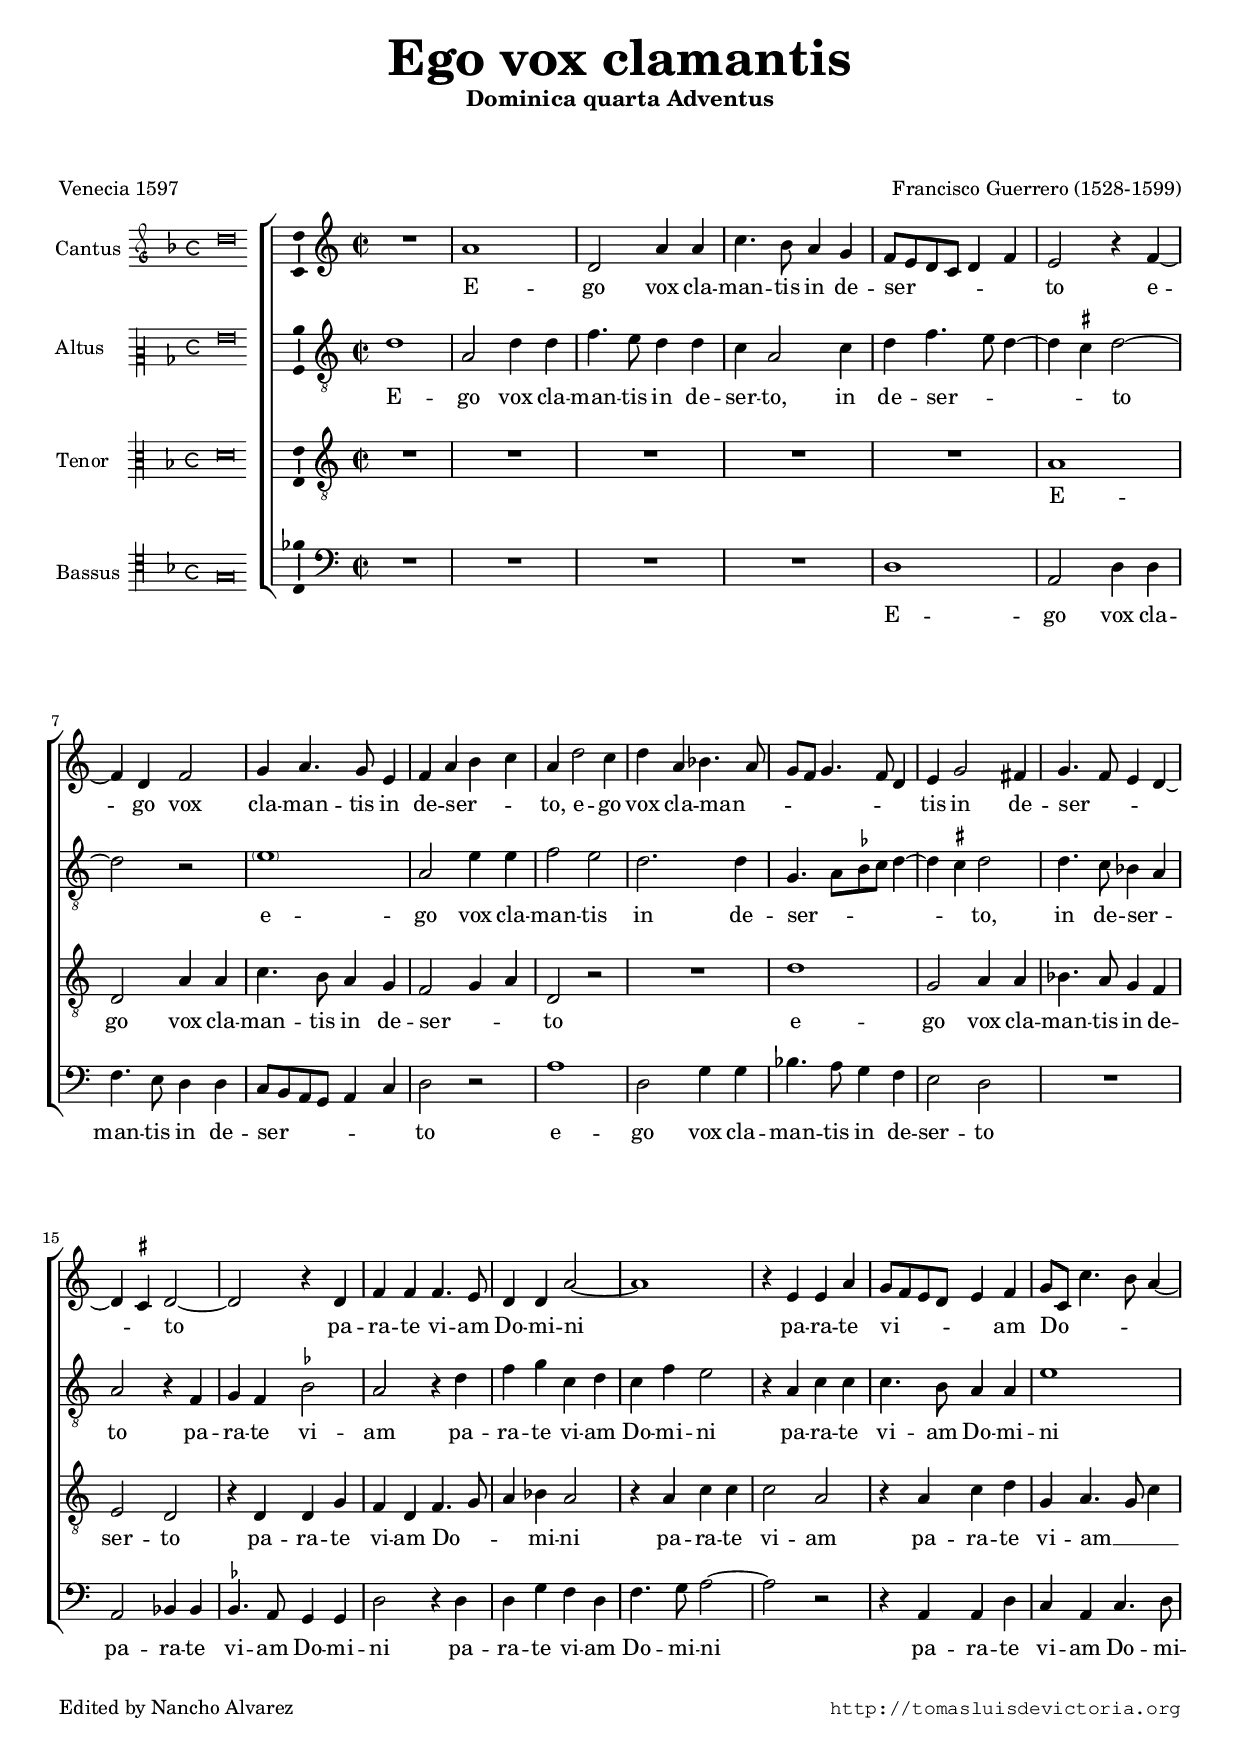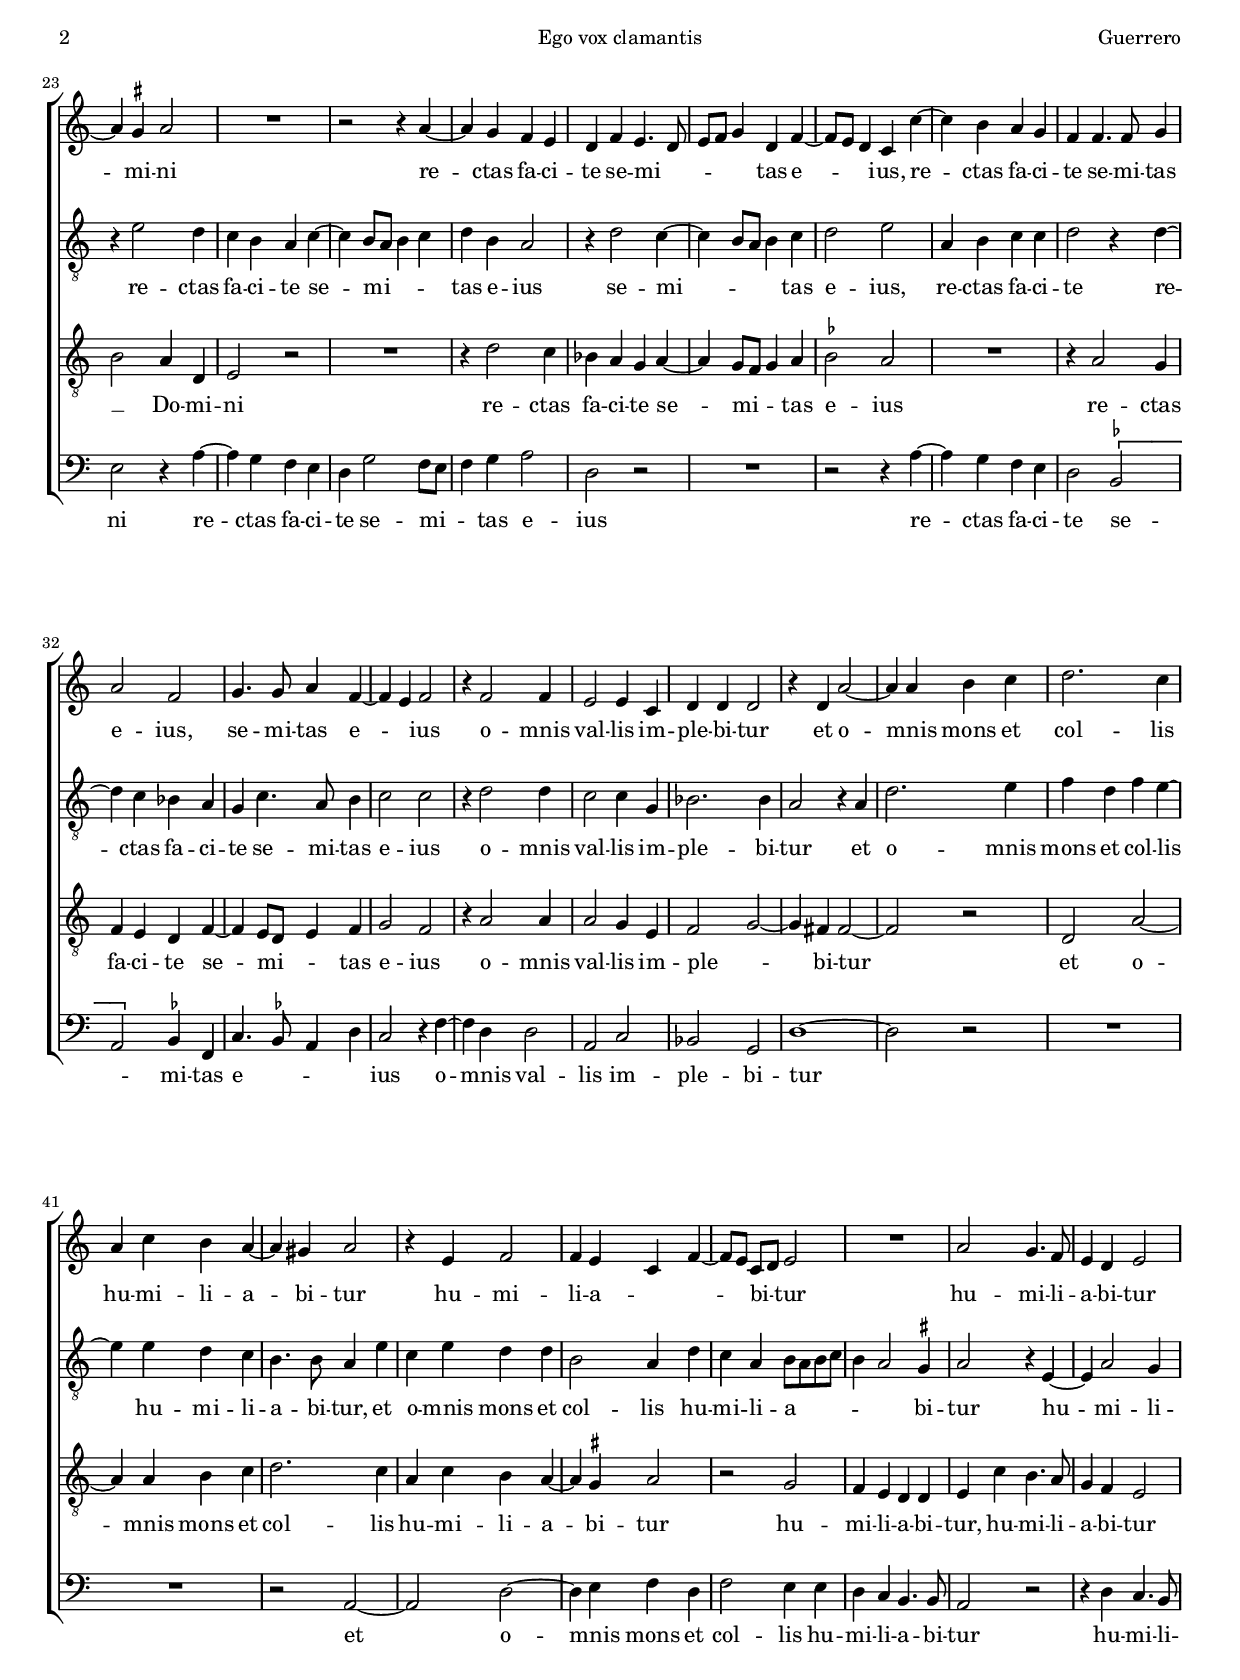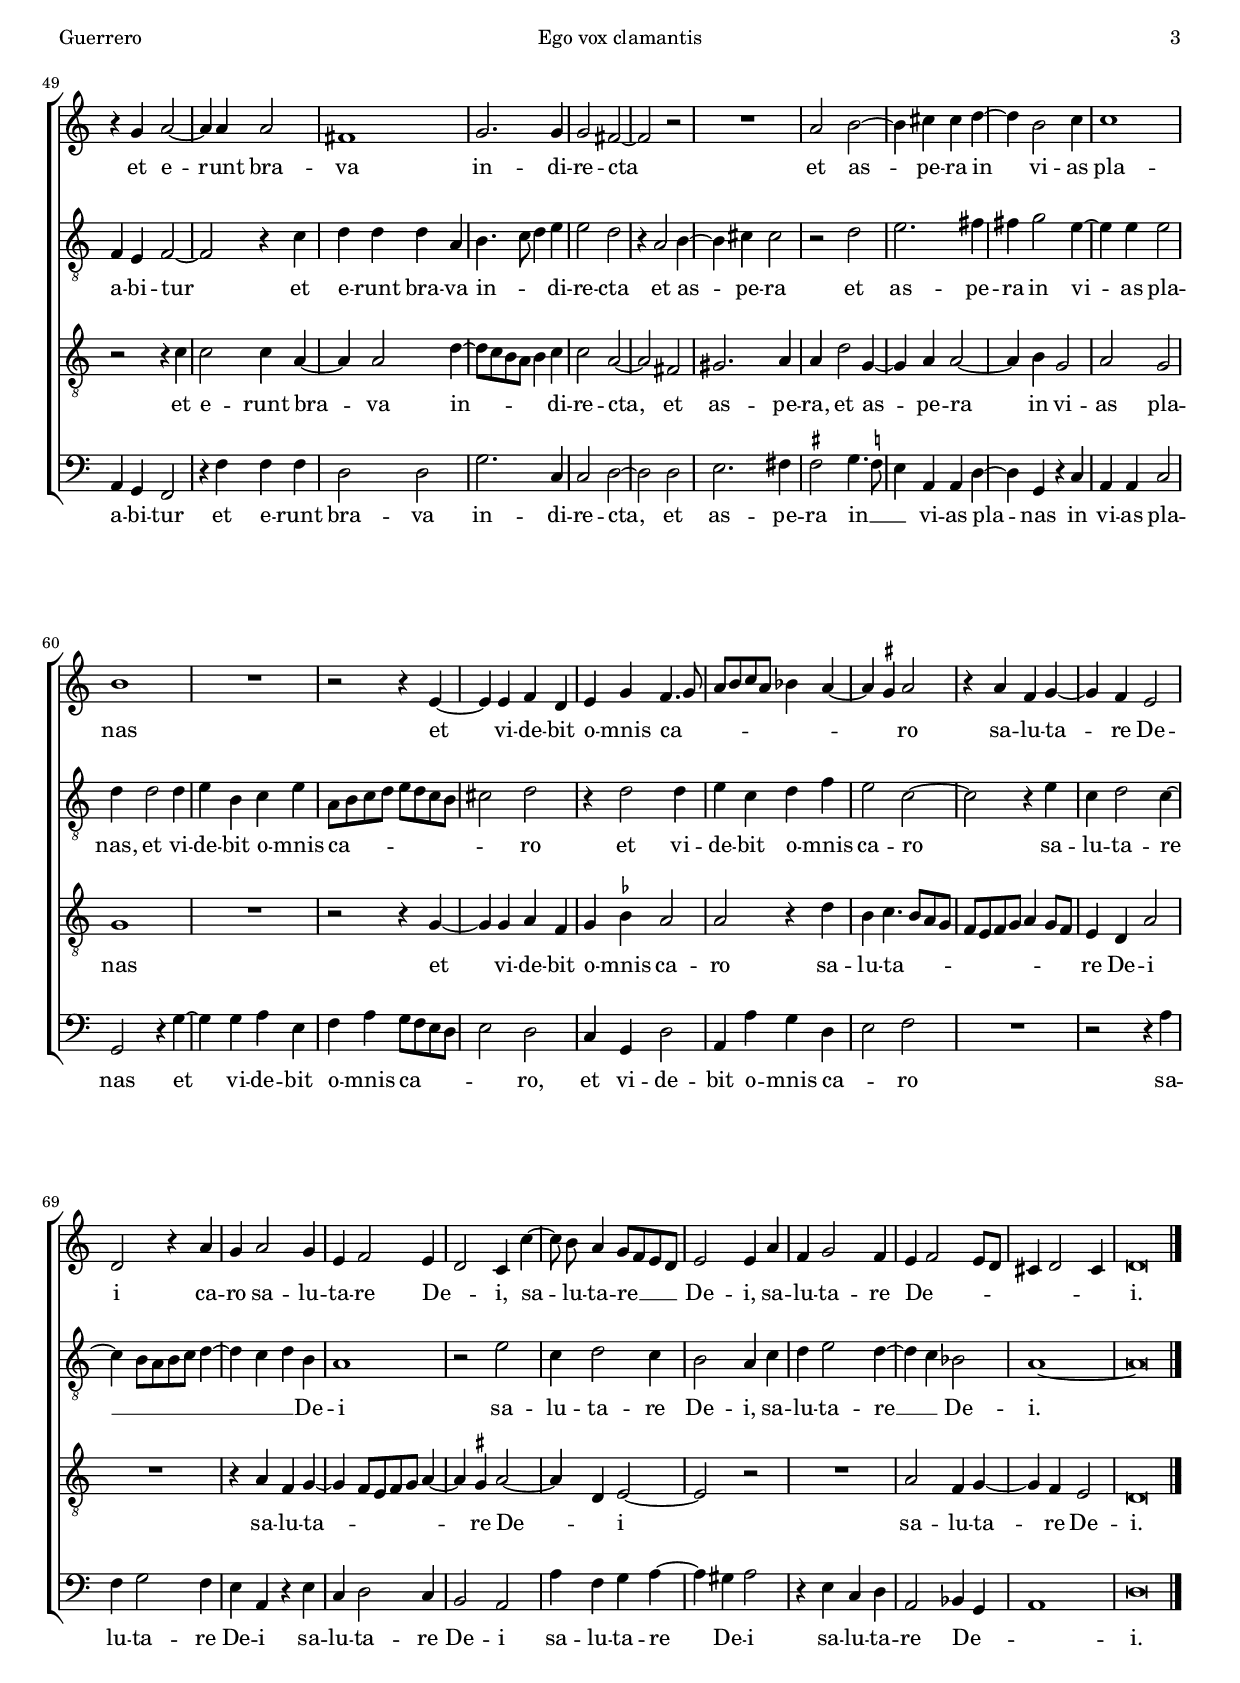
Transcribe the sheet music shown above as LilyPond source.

\version "2.18.0"

#(set-default-paper-size "a4")
#(set-global-staff-size 17.2)
#(ly:set-option 'point-and-click #f)
%mobile -s15.5 -i3.5

italicas=\override LyricText.font-shape = #'italic
rectas=\override LyricText.font-shape = #'upright
ss=\once \set suggestAccidentals = ##t
incipitwidth = 20

htitle="Ego vox clamantis"
hcomposer="Guerrero"

\header {
	title=\markup{\fontsize #4 "Ego vox clamantis"}
	subtitle="Dominica quarta Adventus"
	subsubtitle=\markup{\null \vspace #2 }
	composer="Francisco Guerrero (1528-1599)"
        pdfauthor=\composer
	%opus="(-)"
	poet=\markup{"Venecia 1597"}
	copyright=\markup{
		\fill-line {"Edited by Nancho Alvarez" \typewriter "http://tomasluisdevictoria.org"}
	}
%	tagline=""
}

global={\key f \major \time 2/2 \skip 1*78 \bar "|." }

cantus=\relative c''{
	R1
	d1
	g,2 d'4 d
	f4. e8 d4 c
	bes8 a g f g4 bes
	a2 r4 bes ~
	bes g bes2
	c4 d4. c8 a4
	bes4 d e f
	d g2 f4
	g d ees4. d8
	c bes c4. bes8 g4
	a c2 b4
	c4. bes8 a4 g ~
	g \ss fis4 g2 ~
	g r4 g
	bes bes bes4. a8
	g4 g d'2 ~
	d1
	r4 a a d
	c8 bes a g a4 bes
	c8 f, f'4. e8 d4 ~
	d \ss cis4 d2
	R1
	r2 r4 d ~
	d c bes a
	g bes a4. g8
	a bes c4 g bes ~
	bes8 a g4 f f' ~
	f e d c
	bes bes4. bes8 c4
	d2 bes
	c4. c8 d4 bes ~
	bes4 a bes2
	r4 bes2 bes4
	a2 a4 f
	g g g2
	r4 g d'2 ~
	d4 d e f
	g2. f4
	d f e d ~
	d cis d2
	r4 a bes2
	bes4 a f bes ~
	bes8[ a] f[ g] a2 
	R1
	d2 c4. bes8
	a4 g a2
	r4 c d2 ~
	d4 d d2
	b1
	c2. c4
	c2 b ~
	b r
	R1
	d2 e ~
	e4 fis fis g ~
	g e2 f4
	f1
	e
	R1
	r2 r4 a, ~
	a a bes g
	a c bes4. c8
	d8 e f d ees4 d ~
	d \ss cis d2
	r4 d bes c ~
	c bes a2
	g r4 d'
	c d2 c4
	a bes2 a4
	g2 f4 f' ~
	f8 \noBeam e d4 c8 bes a g
	a2 a4 d
	bes4 c2 bes4
	a4 bes2 a8 g
	fis4 g2 fis4
	g\breve*1/2
}

altus=\relative c''{
	g1
	d2 g4 g
	bes4. a8 g4 g
	f4 d2 f4
	g bes4. a8 g4 ~
	g \ss fis4 g2 ~
	g r
	\parenthesize a1 %! c
	d,2 a'4 a
	bes2 a
	g2. g4
	c,4. d8[ \ss ees f] g4 ~
	g \ss fis4 g2
	g4. f8 ees4 d
	d2 r4 bes
	c bes \ss ees2
	d r4 g
	bes c f, g
	f bes a2
	r4 d, f f
	f4. e8 d4 d
	a'1
	r4 a2 g4
	f e d f ~
	f e8 d e4 f
	g e d2
	r4 g2 f4 ~
	f4 e8 d e4 f
	g2 a
	d,4 e f f
	g2 r4 g ~
	g f ees d
	c f4. d8 e4
	f2 f
	r4 g2 g4
	f2 f4 c 
	ees2. ees4
	d2 r4 d
	g2. a4
	bes g bes a ~
	a a g f
	e4. e8 d4 a'
	f a g g
	e2 d4 g
	f d e8 d e f
	e4 d2 \ss cis4
	d2 r4 a ~
	a d2 c4
	bes a bes2 ~
	bes r4 f'
	g g g d
	e4. f8 g4 a
	a2 g
	r4 d2 e4 ~
	e fis fis2
	r2 g
	a2. b4
	b c2 a4 ~
	a a a2
	g4 g2 g4
	a4 e f a
	d,8 e f g a g f e
	fis2 g
	r4 g2 g4
	a f g bes
	a2 f ~
	f r4 a
	f g2 f4 ~
	f e8[ d e f] g4 ~
	g f g e
	d1
	r2 a'
	f4 g2 f4
	e2 d4 f 
	g4 a2 g4 ~
	g f ees2
	d1 ~
	d\breve*1/2
}

tenor=\relative c'{
	R1*5
	d1
	g,2 d'4 d
	f4. e8 d4 c
	bes2 c4 d
	g,2 r
	R1
	g'1
	c,2 d4 d
	ees4. d8 c4 bes
	a2 g
	r4 g g c
	bes g bes4. c8
	d4 ees d2
	r4 d f f
	f2 d
	r4 d f g
	c,4 d4. c8 f4
	e2 d4 g, 
	a2 r
	R1
	r4 g'2 f4
	ees4 d c d ~
	d4 c8 bes c4 d
	\ss ees2 d
	R1
	r4 d2 c4
	bes a g bes ~
	bes a8 g a4 bes
	c2 bes
	r4 d2 d4
	d2 c4 a
	bes2 c ~
	c4 b b2 ~
	b r
	g d' ~
	d4 d e f
	g2. f4
	d f e d ~
	d \ss cis4 d2
	r2 c
	bes4 a g g
	a f'4 e4. d8
	c4 bes a2
	r2 r4 f'
	f2 f4 d ~
	d d2 g4 ~
	g8 f e d e4 f
	f2 d ~
	d b
	cis2. d4
	d g2 c,4 ~
	c d d2 ~
	d4 e c2
	d c
	c1
	R1
	r2 r4 c ~
	c c d bes
	c \ss ees d2
	d r4 g
	e f4. e8 d c
	bes a bes c d4 c8 bes
	a4 g d'2
	R1
	r4 d bes c ~
	c bes8[ a bes c] d4 ~
	d \ss cis4 d2 ~
	d4 g,4 a2 ~
	a r
	R1
	d2 bes4 c ~
	c bes a2
	g\breve*1/2
}

bassus=\relative c'{
	R1*4
	g1
	d2 g4 g
	bes4. a8 g4 g
	f8 e d c d4 f
	g2 r
	d'1
	g,2 c4 c
	ees4. d8 c4 bes
	a2 g
	R1
	d2 ees4 ees
	\ss ees4. d8 c4 c
	g'2 r4 g
	g c bes g
	bes4. c8 d2 ~
	d r
	r4 d, d g
	f d f4. g8 
	a2 r4 d ~
	d c bes a
	g c2 bes8 a 
	bes4 c d2
	g,2 r
	R1
	r2 r4 d' ~
	d c bes a
	g2 \[ \ss ees
	d\] \ss ees4 bes
	f'4. \ss ees8 d4 g
	f2 r4 bes ~
	bes g g2
	d f
	ees c 
	g'1 ~
	g2 r
	R1*2
	r2 d ~
	d g ~
	g4 a bes g
	bes2 a4 a
	g f e4. e8
	d2 r
	r4 g f4. e8
	d4 c bes2
	r4 bes' bes bes
	g2 g
	c2. f,4 
	f2 g ~
	g g
	a2. b4
	\ss b2 c4. \ss bes8
	a4 d, d g ~
	g c, r4 f
	d d f2
	c r4 c' ~
	c4 c d a
	bes d c8 bes a g
	a2 g
	f4 c g'2
	d4 d' c g
	a2 bes
	R1
	r2 r4 d
	bes c2 bes4
	a d, r a'
	f g2 f4
	e2 d
	d'4 bes c d ~
	d cis d2
	r4 a f g
	d2 ees4 c
	d1
	g\breve*1/2
}

textocantus=\lyricmode{
E -- go vox cla -- man -- tis in de -- ser -- _ _ _ _ _ to
e -- go vox cla -- man -- tis in de -- ser -- _ _ to,
e -- go vox cla -- man -- _ _ _ _ _ _ tis in de -- ser -- _ _ _ _ to
pa -- ra -- te vi -- am Do -- mi -- ni
pa -- ra -- te vi -- _ _ _ _ am Do -- _ _ _ _ mi -- ni
re -- ctas fa -- ci -- te se -- mi -- _ _ _ _ tas e -- _ _ ius,
re -- ctas fa -- ci -- te se -- mi -- tas e -- ius,
se -- mi -- tas e -- _ ius
o -- mnis val -- lis im -- ple -- bi -- tur
et o -- mnis mons et col -- lis hu -- mi -- li -- a -- bi -- tur
hu -- mi -- li -- a -- _ _ _ bi -- _ tur
hu -- mi -- li -- a -- bi -- tur
et e -- runt bra -- va in -- di -- re -- cta
et as -- pe -- ra in vi -- as pla -- nas
et vi -- de -- bit o -- mnis ca -- _ _ _ _ _ _ _ _ ro
sa -- lu -- ta -- re De -- i
ca -- ro sa -- lu -- ta -- re De -- _ i,
sa -- lu -- ta -- re __ _ _ _ De -- i,
sa -- lu -- ta -- re De -- _ _ _ _ _ _ i.
}

textoaltus=\lyricmode{
E -- go vox cla -- man -- tis in de -- ser -- to,
in de -- ser -- _ _ _ to
e -- go vox cla -- man -- tis in de -- ser -- _ _ _ _ _ to,
in de -- ser -- _ to
pa -- ra -- te vi -- am
pa -- ra -- te vi -- am Do -- mi -- ni
pa -- ra -- te vi -- am Do -- mi -- ni
re -- ctas fa -- ci -- te se -- mi -- _ _ _ tas e -- ius
se -- mi -- _ _ _ tas e -- ius,
re -- ctas fa -- ci -- te
re -- ctas fa -- ci -- te se -- mi -- tas e -- ius
o -- mnis val -- lis im -- ple -- bi -- tur
et o -- mnis mons et col -- lis hu -- mi -- li -- a -- bi -- tur,
et o -- mnis mons et col -- lis hu -- mi -- li -- a -- _ _ _ _ _ bi -- tur
hu -- mi -- li -- a -- bi -- tur
et e -- runt bra -- va in -- _ _ di -- re -- cta 
et as -- pe -- ra
et as -- pe -- ra in vi -- as pla -- nas,
et vi -- de -- bit o -- mnis ca -- _ _ _ _ _ _ _ _ ro
et vi -- de -- bit o -- mnis ca -- ro
sa -- lu -- ta -- re __ _ _ _ _ _ _ _ De -- i
sa -- lu -- ta -- re De -- i,
sa -- lu -- ta -- re __ _ De -- i.
}

textotenor=\lyricmode{
E -- go vox cla -- man -- tis in de -- ser -- _ _ to
e -- go vox cla -- man -- tis in de -- ser -- to
pa -- ra -- te vi -- am Do -- _ _ mi -- ni
pa -- ra -- te vi -- am pa -- ra -- te vi -- am __ _ _ _ Do -- mi -- ni
re -- ctas fa -- ci -- te se -- mi -- _ _ tas e -- ius
re -- ctas fa -- ci -- te se -- mi -- _ _ tas e -- ius
o -- mnis val -- lis im -- ple -- _ bi -- tur
et o -- mnis mons et col -- lis hu -- mi -- li -- a -- bi -- tur
hu -- mi -- li -- a -- bi -- tur,
hu -- mi -- li -- a -- bi -- tur
et e -- runt bra -- va in -- _ _ _ _ di -- re -- cta,
et as -- pe -- ra,
et as -- pe -- ra in vi -- as pla -- nas
et vi -- de -- bit o -- mnis ca -- ro
sa -- lu -- ta -- _ _ _ _ _ _ _ _ _ _ re De -- i
sa -- lu -- ta -- _ _ _ _ _ re De -- _ i
sa -- lu -- ta -- re De -- i.
}

textobassus=\lyricmode{
E -- go vox cla -- man -- tis in de -- ser -- _ _ _ _ _ to
e -- go vox cla -- man -- tis in de -- ser -- to
pa -- ra -- te vi -- am Do -- mi -- ni
pa -- ra -- te vi -- am Do -- mi -- ni
pa -- ra -- te vi -- am Do -- mi -- ni
re -- ctas fa -- ci -- te se -- mi -- _ _ tas e -- ius
re -- ctas fa -- ci -- te se -- _ mi -- tas e -- _ _ _ ius
o -- mnis val -- lis im -- ple -- bi -- tur
et o -- mnis mons et col -- lis hu -- mi -- li -- a -- bi -- tur
hu -- mi -- li -- a -- bi -- tur
et e -- runt bra -- va in -- di -- re -- cta,
et as -- pe -- ra in __ _ _ vi -- as pla -- nas
in vi -- as pla -- nas
et vi -- de -- bit o -- mnis ca -- _ _ _ _ ro,
et vi -- de -- bit o -- mnis ca -- _ ro
sa -- lu -- ta -- re De -- i
sa -- lu -- ta -- re De -- i
sa -- lu -- ta -- re De -- i
sa -- lu -- ta -- re De -- _ _ i.
}

incipitcantus=\markup{
	\score{
		{ 
		\set Staff.instrumentName="Cantus "
		\override NoteHead.style = #'neomensural
		\override Rest.style = #'neomensural
		\override Staff.TimeSignature.style = #'neomensural
		\cadenzaOn 
		\clef "petrucci-g"
		\key f \major
		\time 4/4
		d''\breve
		} 
	\layout {
		\context {\Voice
			\remove Ligature_bracket_engraver
			\consists Mensural_ligature_engraver
		}
		line-width=\incipitwidth
		indent = 0
	}
	}
}

incipitaltus=\markup{
	\score{
		{ 
		\set Staff.instrumentName="Altus    "
		\override NoteHead.style = #'neomensural
		\override Rest.style = #'neomensural
		\override Staff.TimeSignature.style = #'neomensural
		\cadenzaOn 
		\clef "petrucci-c2"
		\key f \major
		\time 4/4
		g'\breve
		} 
	\layout {
		\context {\Voice
			\remove Ligature_bracket_engraver
			\consists Mensural_ligature_engraver
		}
		line-width=\incipitwidth
		indent = 0
	}
	}
}

incipittenor=\markup{
	\score{
		{ 
		\set Staff.instrumentName="Tenor   "
		\override NoteHead.style = #'neomensural 
		\override Rest.style = #'neomensural
		\override Staff.TimeSignature.style = #'neomensural
		\cadenzaOn 
		\clef "petrucci-c3"
		\key f \major
		\time 4/4
		d'\breve
		} 
	\layout {
		\context {\Voice
			\remove Ligature_bracket_engraver
			\consists Mensural_ligature_engraver
		}
		line-width=\incipitwidth
		indent=0
	}
	}
}

incipitbassus=\markup{
	\score{
		{ 
		\set Staff.instrumentName="Bassus "
		\override NoteHead.style = #'neomensural 
		\override Rest.style = #'neomensural
		\override Staff.TimeSignature.style = #'neomensural
		\cadenzaOn 
		\clef "petrucci-c4"
		\key f \major
		\time 4/4
		g\breve
		} 
	\layout {
		\context {\Voice
			\remove Ligature_bracket_engraver
			\consists Mensural_ligature_engraver
		}
		line-width=\incipitwidth
		indent=0
	}
	}
}



\score {\transpose c' g{
\new ChoirStaff<<

	\new Staff <<\global
	\new Voice="v1" {
		\set Staff.instrumentName=\incipitcantus
		\clef "treble"
		\cantus }
	\new Lyrics \lyricsto "v1" {\textocantus }
	>>

	\new Staff <<\global
	\new Voice="v2" {
		\set Staff.instrumentName=\incipitaltus
		\clef "G_8"
		\altus }
	\new Lyrics \lyricsto "v2" {\textoaltus }
	>>
	
	\new Staff <<\global
	\new Voice="v3" {
		\set Staff.instrumentName=\incipittenor
		\clef "G_8"
		\tenor }
	\new Lyrics \lyricsto "v3" {\textotenor }
	>>

	\new Staff <<\global
	\new Voice="v4" {
		\set Staff.instrumentName=\incipitbassus
		\clef "bass"
		\bassus }
	\new Lyrics \lyricsto "v4" {\textobassus }
	>>
	
>>

	}%transpose

\layout{ 
	\context {\Lyrics 
		\override VerticalAxisGroup.staff-affinity = #UP
		\override VerticalAxisGroup.nonstaff-relatedstaff-spacing =
			#'((basic-distance . 0) (minimum-distance . 0) (padding . 1))
		\override LyricText.font-size = #1.2
		\override LyricHyphen.minimum-distance = #0.5
	}
	\context {\Score 
		tempoHideNote = ##t
		\override BarNumber.padding = #2 
	}
	\context {\Voice 
		%melismaBusyProperties = #'()
		%autoBeaming = ##f
	}
	\context {\Staff 
                %\RemoveEmptyStaves
                %\override VerticalAxisGroup.remove-first = ##t
		\override VerticalAxisGroup.staff-staff-spacing =
			#'((basic-distance . 11) (minimum-distance . 0) (padding . 1))
		\consists Ambitus_engraver 
		\override LigatureBracket.padding = #1
	}
}

%\midi { \mtempo }

}


\paper{
	evenHeaderMarkup=\markup  \fill-line { \fromproperty #'page:page-number-string \htitle \hcomposer }
	oddHeaderMarkup= \markup  \fill-line { \on-the-fly #not-first-page \hcomposer \on-the-fly #not-first-page \htitle \on-the-fly #not-first-page \fromproperty #'page:page-number-string }
	%system-count=20
	%page-count = 8
	ragged-last-bottom = ##f
	indent=3.6\cm
	system-system-spacing =
	#'((basic-distance . 20) (minimum-distance . 0) (padding . 5))
	top-system-spacing = % header
	#'((basic-distance . 9) (minimum-distance . 0) (padding . 0))
	last-bottom-spacing = % footer
	#'((basic-distance . 12) (minimum-distance . 0) (padding . 0))
	markup-system-spacing.padding = #1.5
}
